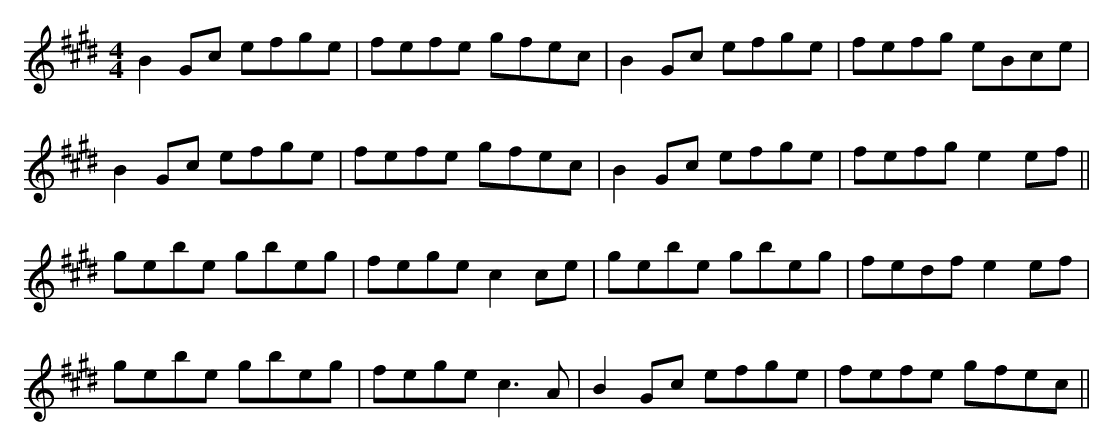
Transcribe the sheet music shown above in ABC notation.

X:1
M:4/4
K:E
B2Gc efge|fefe gfec|B2Gc efge|fefg eBce|
B2Gc efge|fefe gfec|B2Gc efge|fefg e2ef||
gebe gbeg|fege c2ce|gebe gbeg|fedf e2ef|
gebe gbeg|fege c3A|B2 Gc efge|fefe gfec||
